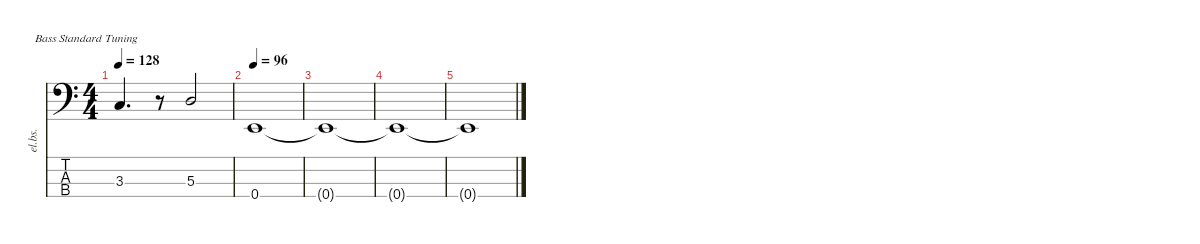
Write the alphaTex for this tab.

\defaultSystemsLayout 4
\hideDynamics
\bracketExtendMode nobrackets
\otherSystemsTrackNameOrientation horizontal
\track ("Bass(Duff)" "el.bs.") {instrument electricbassfinger}
\staff {score tabs}
\tuning (G2 D2 A1 E1)
\ts (4 4)
\tempo 128
\clef f4
\ks c
3.3.4{d dy f beam Up} r.8{beam Up} 5.3.2{beam Up} |
\tempo 96
0.4.1{beam Up} |
0.4{t}.1{beam Up} |
0.4{t}.1{beam Up} |
0.4{t}.1{beam Up}
